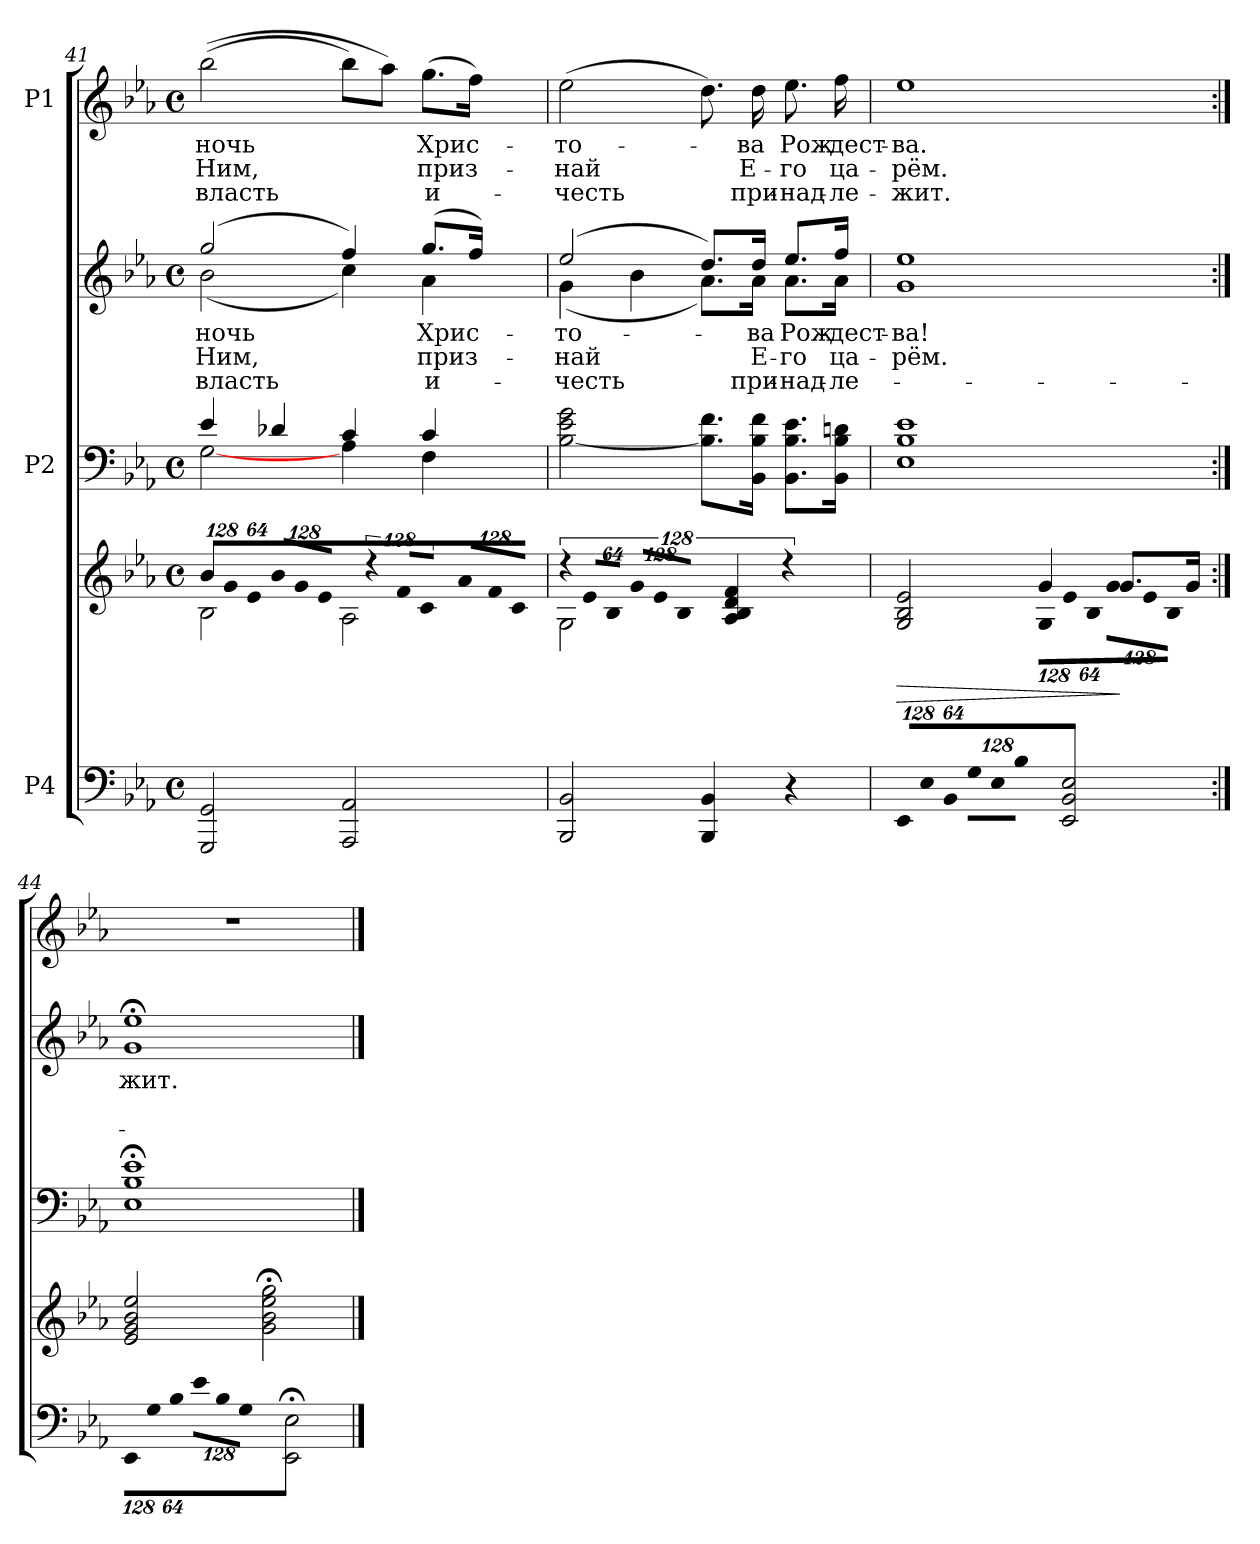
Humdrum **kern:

**kern	**kern	**dynam	**kern	**kern	**text	**text	**text	**kern	**text	**text	**text
*part3	*part3	*part3	*part2	*part2	*part2	*part2	*part2	*part1	*part1	*part1	*part1
*staff5	*staff4	*staff4/5	*staff3	*staff2	*staff2	*staff2	*staff2	*staff1	*staff1	*staff1	*staff1
*I"P4	*	*	*I"P2	*	*	*	*	*I"P1	*	*	*
!!LO:LB:g=z
*clefF4	*clefG2	*	*clefF4	*clefG2	*	*	*	*clefG2	*	*	*
*k[b-e-a-]	*k[b-e-a-]	*	*k[b-e-a-]	*k[b-e-a-]	*	*	*	*k[b-e-a-]	*	*	*
*E-:	*E-:	*	*E-:	*E-:	*	*	*	*E-:	*	*	*
*M4/4	*M4/4	*	*M4/4	*M4/4	*	*	*	*M4/4	*	*	*
*met(c)	*met(c)	*	*met(c)	*met(c)	*	*	*	*met(c)	*	*	*
*	*Xbrackettup	*	*	*	*	*	*	*	*	*	*
=41	=41	=41	=41	=41	=41	=41	=41	=41	=41	=41	=41
!	!LO:N:vis=8	!	!	!	!	!	!	!	!	!	!
*	*^	*	*^	*	*	*	*	*	*	*	*
!	!	!	!	!	!	!	!LO:LY:b:color=#000000	!LO:LY:b:color=#000000	!LO:LY:b:color=#000000	!	!	!	!
*	*	*	*	*	*	*^	*	*	*	*	*	*	*
!	!	!	!	!	!	!	!	!	!	!	!	!LO:LY:b:color=#000000	!LO:LY:b:color=#000000	!LO:LY:b:color=#000000
2GGGi/ 2GGi	1024%85b-i/L	2B-i\	.	4e-i/	[<2Gi\	(2ggi/	(2b-i\	ночь	Ним,	власть	((2bb-i\	ночь	Ним,	власть
!	!LO:N:vis=8	!	!	!	!	!	!	!	!	!	!	!	!	!
.	1024%85gi/	.	.	.	.	.	.	.	.	.	.	.	.	.
!	!LO:N:vis=8	!	!	!	!	!	!	!	!	!	!	!	!	!
.	512%43e-i/J	.	.	.	.	.	.	.	.	.	.	.	.	.
!	!LO:N:vis=8	!	!	!	!	!	!	!	!	!	!	!	!	!
.	1024%85b-i/L	.	.	4d-Xi/	.	.	.	.	.	.	.	.	.	.
!	!LO:N:vis=8	!	!	!	!	!	!	!	!	!	!	!	!	!
.	1024%85gi/	.	.	.	.	.	.	.	.	.	.	.	.	.
!	!LO:N:vis=8	!	!	!	!	!	!	!	!	!	!	!	!	!
.	512%43e-i/J	.	.	.	.	.	.	.	.	.	.	.	.	.
*	*brackettup	*	*	*	*	*	*	*	*	*	*	*	*	*
!	!LO:N:vis=8	!	!	!	!	!	!	!	!	!	!	!	!	!
2AAA-i/ 2AA-i	1024%85r	2A-i\	.	4ci/	4A-i\	4ffi/)	4cci\)	.	.	.	8bb-i\L)	.	.	.
!	!LO:N:vis=8	!	!	!	!	!	!	!	!	!	!	!	!	!
.	1024%85fi/L	.	.	.	.	.	.	.	.	.	.	.	.	.
.	.	.	.	.	.	.	.	.	.	.	8aa-i\J)	.	.	.
!	!LO:N:vis=8	!	!	!	!	!	!	!	!	!	!	!	!	!
.	512%43ci/J	.	.	.	.	.	.	.	.	.	.	.	.	.
*	*Xbrackettup	*	*	*	*	*	*	*	*	*	*	*	*	*
!	!LO:N:vis=8	!	!	!	!	!	!	!	!	!	!	!	!	!
!	!	!	!	!	!	!	!	!LO:LY:b:color=#000000	!LO:LY:b:color=#000000	!LO:LY:b:color=#000000	!	!	!	!
!	!	!	!	!	!	!	!	!	!	!	!	!LO:LY:b:color=#000000	!LO:LY:b:color=#000000	!LO:LY:b:color=#000000
.	1024%85a-i/L	.	.	4ci/	4Fi\	(8.ggi/L	4a-i\	Хрис-	приз-	и-	(8.ggi\L	Хрис-	приз-	и-
!	!LO:N:vis=8	!	!	!	!	!	!	!	!	!	!	!	!	!
.	1024%85fi/	.	.	.	.	.	.	.	.	.	.	.	.	.
!	!LO:N:vis=8	!	!	!	!	!	!	!	!	!	!	!	!	!
.	512%43ci/J	.	.	.	.	.	.	.	.	.	.	.	.	.
.	.	.	.	.	.	16ffi/Jk)	.	.	.	.	16ffi\Jk)	.	.	.
*	*	*	*	*v	*v	*	*	*	*	*	*	*	*	*
=42	=42	=42	=42	=42	=42	=42	=42	=42	=42	=42	=42	=42	=42
*	*brackettup	*	*	*	*	*	*	*	*	*	*	*	*
!	!LO:N:vis=8	!	!	!	!	!	!	!	!	!	!	!	!
!	!	!	!	!	!	!	!LO:LY:b:color=#000000	!LO:LY:b:color=#000000	!LO:LY:b:color=#000000	!	!	!	!
!	!	!	!	!	!	!	!	!	!	!	!LO:LY:b:color=#000000	!LO:LY:b:color=#000000	!LO:LY:b:color=#000000
2BBB-i/ 2BB-i	1024%85r	2Gi\	.	[<2B-i\ 2e-i 2gi	(2ee-i/	(4gi\	-то-	-най	-честь	(2ee-i\	-то-	-най	-честь
!	!LO:N:vis=8	!	!	!	!	!	!	!	!	!	!	!	!
.	1024%85e-i/L	.	.	.	.	.	.	.	.	.	.	.	.
!	!LO:N:vis=8	!	!	!	!	!	!	!	!	!	!	!	!
.	512%43B-i/J	.	.	.	.	.	.	.	.	.	.	.	.
*	*Xbrackettup	*	*	*	*	*	*	*	*	*	*	*	*
!	!LO:N:vis=8	!	!	!	!	!	!	!	!	!	!	!	!
.	1024%85gi/L	.	.	.	.	4b-i\	.	.	.	.	.	.	.
!	!LO:N:vis=8	!	!	!	!	!	!	!	!	!	!	!	!
.	1024%85e-i/	.	.	.	.	.	.	.	.	.	.	.	.
!	!LO:N:vis=8	!	!	!	!	!	!	!	!	!	!	!	!
.	512%43B-i/J	.	.	.	.	.	.	.	.	.	.	.	.
4BBB-i/ 4BB-i	4A-i/ 4B-i 4di 4fi	4A-i\yy	.	8.B-i\] 8.fiL	8.ddi/L)	8.a-i\L)	.	.	.	8.ddi\)	.	.	.
!	!	!	!	!	!	!	!LO:LY:b:color=#000000	!LO:LY:b:color=#000000	!LO:LY:b:color=#000000	!	!	!	!
!	!	!	!	!	!	!	!	!	!	!	!LO:LY:b:color=#000000	!LO:LY:b:color=#000000	!LO:LY:b:color=#000000
.	.	.	.	16BB-i\ 16B-i 16fiJk	16ddi/Jk	16a-i\Jk	-ва	Е-	при-	16ddi\	-ва	Е-	при-
!	!	!	!	!	!	!	!LO:LY:b:color=#000000	!LO:LY:b:color=#000000	!LO:LY:b:color=#000000	!	!	!	!
!	!	!	!	!	!	!	!	!	!	!	!LO:LY:b:color=#000000	!LO:LY:b:color=#000000	!LO:LY:b:color=#000000
4r	4r	4ryy	.	8.BB-i\ 8.B-i 8.e-iL	8.ee-i/L	8.a-i\L	Рож-	-го	-над-	8.ee-i\	Рож-	-го	-над-
!	!	!	!	!	!	!	!LO:LY:b:color=#000000	!LO:LY:b:color=#000000	!LO:LY:b:color=#000000	!	!	!	!
!	!	!	!	!	!	!	!	!	!	!	!LO:LY:b:color=#000000	!LO:LY:b:color=#000000	!LO:LY:b:color=#000000
.	.	.	.	16BB-i\ 16B-i 16dniJk	16ffi/Jk	16a-i\Jk	-дест-	ца-	-ле-	16ffi\	-дест-	ца-	-ле-
*	*	*	*	*	*v	*v	*	*	*	*	*	*	*
=43	=43	=43	=43	=43	=43	=43	=43	=43	=43	=43	=43	=43
*Xbrackettup	*	*	*	*	*	*	*	*	*	*	*	*
*	*	*	*	*	*^	*	*	*	*	*	*	*
!LO:N:vis=8	!	!	!LO:HP:b	!	!	!	!	!	!	!	!	!	!
*	*	*	*	*	*v	*v	*	*	*	*	*	*	*
*	*	*	*	*	*^	*	*	*	*	*	*	*
!	!	!	!	!	!	!	!LO:LY:b:color=#000000	!LO:LY:b:color=#000000	!	!	!	!	!
*	*	*	*	*	*v	*v	*	*	*	*	*	*	*
*	*	*	*	*	*^	*	*	*	*	*	*	*
!	!	!	!	!	!	!	!	!	!	!	!LO:LY:b:color=#000000	!LO:LY:b:color=#000000	!LO:LY:b:color=#000000
*	*	*	*	*	*v	*v	*	*	*	*	*	*	*
1024%85EE-i/L	2Gi/ 2B-i 2e-i	2e-i\yy	>	1E-i 1B-i 1e-i	1gi 1ee-i	-ва!	-рём.	.	1ee-i	-ва.	-рём.	-жит.
!LO:N:vis=8	!	!	!	!	!	!	!	!	!	!	!	!
1024%85E-i/	.	.	.	.	.	.	.	.	.	.	.	.
!LO:N:vis=8	!	!	!	!	!	!	!	!	!	!	!	!
512%43BB-i/J	.	.	.	.	.	.	.	.	.	.	.	.
!LO:N:vis=8	!	!	!	!	!	!	!	!	!	!	!	!
1024%85Gi\L	.	.	.	.	.	.	.	.	.	.	.	.
!LO:N:vis=8	!	!	!	!	!	!	!	!	!	!	!	!
1024%85E-i\	.	.	.	.	.	.	.	.	.	.	.	.
!LO:N:vis=8	!	!	!	!	!	!	!	!	!	!	!	!
512%43B-i\J	.	.	.	.	.	.	.	.	.	.	.	.
!	!	!LO:N:vis=8	!	!	!	!	!	!	!	!	!	!
2EE-i/ 2BB-i 2E-i	4gi/	1024%85Gi\L	.	.	.	.	.	.	.	.	.	.
!	!	!LO:N:vis=8	!	!	!	!	!	!	!	!	!	!
.	.	1024%85e-i\	.	.	.	.	.	.	.	.	.	.
!	!	!LO:N:vis=8	!	!	!	!	!	!	!	!	!	!
.	.	512%43B-i\J	.	.	.	.	.	.	.	.	.	.
!	!	!LO:N:vis=8	!	!	!	!	!	!	!	!	!	!
.	8.gi/L	1024%85gi\L	]	.	.	.	.	.	.	.	.	.
!	!	!LO:N:vis=8	!	!	!	!	!	!	!	!	!	!
.	.	1024%85e-i\	.	.	.	.	.	.	.	.	.	.
!	!	!LO:N:vis=8	!	!	!	!	!	!	!	!	!	!
.	.	512%43B-i\J	.	.	.	.	.	.	.	.	.	.
.	16gi/Jk	.	.	.	.	.	.	.	.	.	.	.
*	*v	*v	*	*	*	*	*	*	*	*	*	*
=44:|!	=44:|!	=44:|!	=44:|!	=44:|!	=44:|!	=44:|!	=44:|!	=44:|!	=44:|!	=44:|!	=44:|!
!LO:N:vis=8	!	!	!	!	!	!	!	!	!	!	!
!	!	!	!	!	!LO:LY:b:color=#000000	!	!	!	!	!	!
1024%85EE-i\L	2e-i/ 2gi 2b-i 2ee-i	.	1E-i; 1B-i; 1e-i;	1gi; 1ee-i;	-жит.	.	.	1r	.	.	.
!LO:N:vis=8	!	!	!	!	!	!	!	!	!	!	!
1024%85Gi\	.	.	.	.	.	.	.	.	.	.	.
!LO:N:vis=8	!	!	!	!	!	!	!	!	!	!	!
512%43B-i\J	.	.	.	.	.	.	.	.	.	.	.
!LO:N:vis=8	!	!	!	!	!	!	!	!	!	!	!
1024%85e-i\L	.	.	.	.	.	.	.	.	.	.	.
!LO:N:vis=8	!	!	!	!	!	!	!	!	!	!	!
1024%85B-i\	.	.	.	.	.	.	.	.	.	.	.
!LO:N:vis=8	!	!	!	!	!	!	!	!	!	!	!
512%43Gi\J	.	.	.	.	.	.	.	.	.	.	.
2EE-i/; 2E-i;	2gi\; 2b-i; 2ee-i; 2ggi;	.	.	.	.	.	.	.	.	.	.
==	==	==	==	==	==	==	==	==	==	==	==
*-	*-	*-	*-	*-	*-	*-	*-	*-	*-	*-	*-
